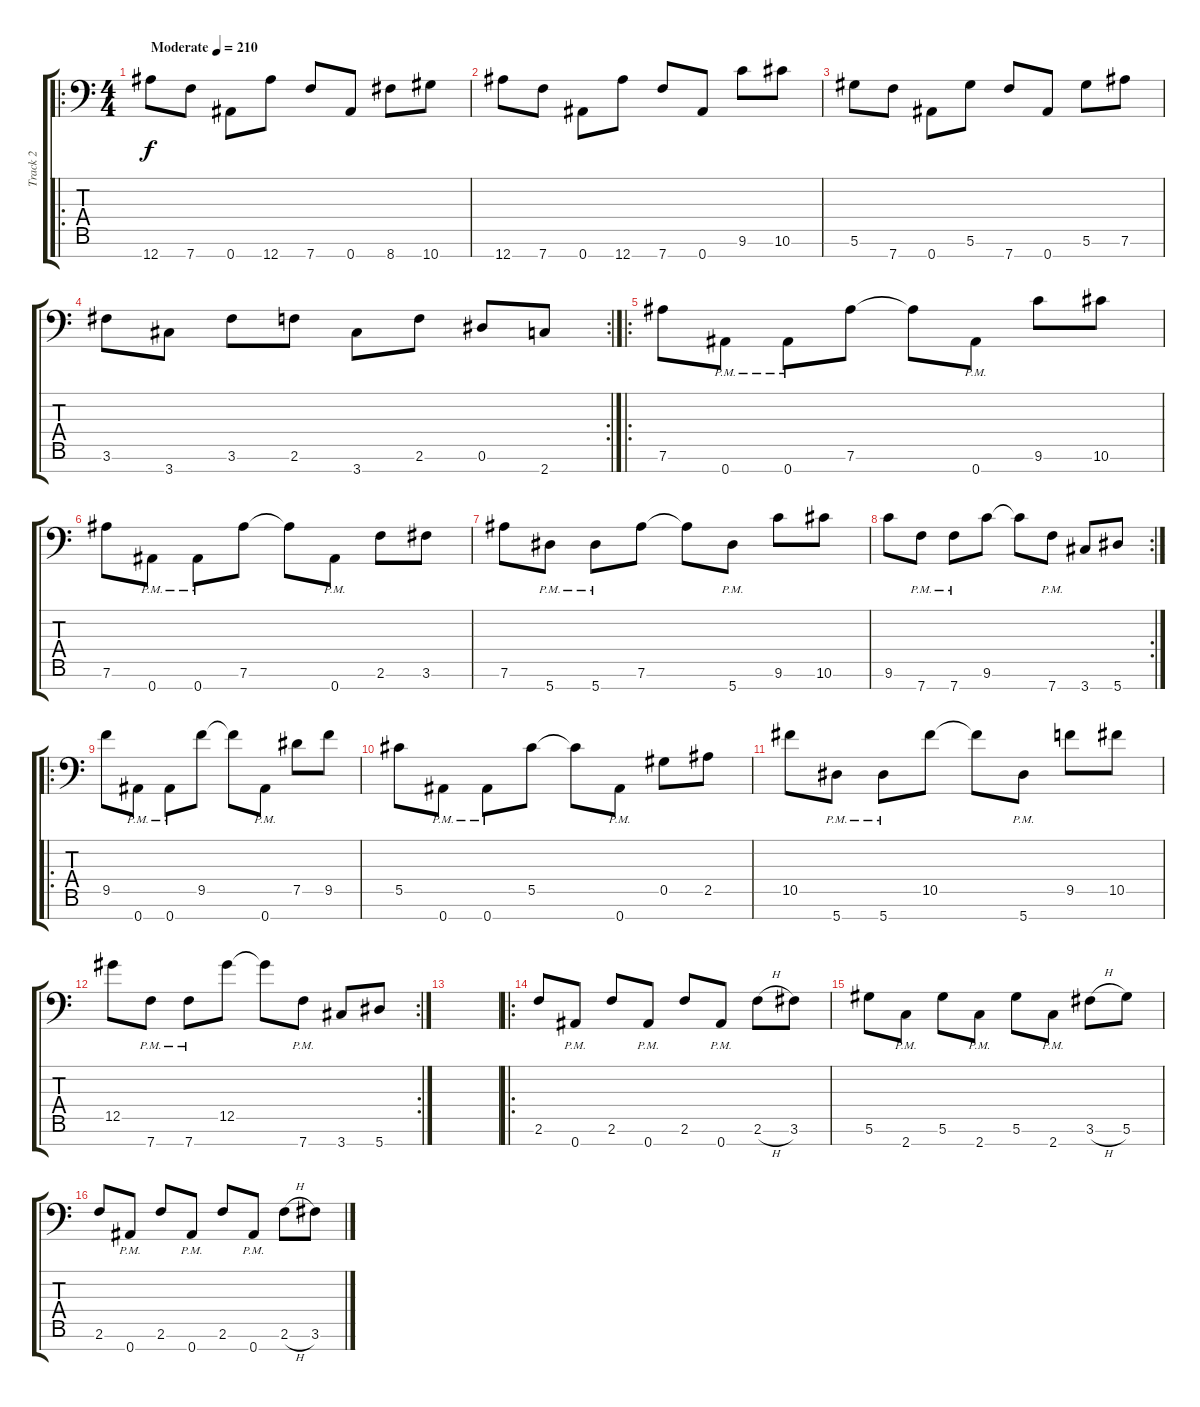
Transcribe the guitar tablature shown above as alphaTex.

\track ("Track 2" "Track 2") {instrument distortionguitar}
\staff {score tabs}
\tuning (Eb4 Bb3 Gb3 Db3 Ab2 Eb2 Bb1) {hide}
\ro
\ts (4 4)
\tempo (210 "Moderate")
\clef f4
\ks c
12.7.8{dy f instrument distortionguitar} 7.7.8 0.7.8 12.7.8 7.7.8 0.7.8 8.7.8 10.7.8 |
12.7.8 7.7.8 0.7.8 12.7.8 7.7.8 0.7.8 9.6.8 10.6.8 |
5.6.8 7.7.8 0.7.8 5.6.8 7.7.8 0.7.8 5.6.8 7.6.8 |
\rc 2
3.6.8 3.7.8 3.6.8 2.6.8 3.7.8 2.6.8 0.6.8 2.7.8 |
\ro
7.6.8 0.7{pm}.8 0.7{pm}.8 7.6.8 7.6{t}.8 0.7{pm}.8 9.6.8 10.6.8 |
7.6.8 0.7{pm}.8 0.7{pm}.8 7.6.8 7.6{t}.8 0.7{pm}.8 2.6.8 3.6.8 |
7.6.8 5.7{pm}.8 5.7{pm}.8 7.6.8 7.6{t}.8 5.7{pm}.8 9.6.8 10.6.8 |
\rc 2
9.6.8 7.7{pm}.8 7.7{pm}.8 9.6.8 9.6{t}.8 7.7{pm}.8 3.7.8 5.7.8 |
\ro
9.5.8 0.7{pm}.8 0.7{pm}.8 9.5.8 9.5{t}.8 0.7{pm}.8 7.5.8 9.5.8 |
5.5.8 0.7{pm}.8 0.7{pm}.8 5.5.8 5.5{t}.8 0.7{pm}.8 0.5.8 2.5.8 |
10.5.8 5.7{pm}.8 5.7{pm}.8 10.5.8 10.5{t}.8 5.7{pm}.8 9.5.8 10.5.8 |
\rc 2
12.5.8 7.7{pm}.8 7.7{pm}.8 12.5.8 12.5{t}.8 7.7{pm}.8 3.7.8 5.7.8 |
|
\ro
2.6.8 0.7{pm}.8 2.6.8 0.7{pm}.8 2.6.8 0.7{pm}.8 2.6{h}.8 3.6.8 |
5.6.8 2.7{pm}.8 5.6.8 2.7{pm}.8 5.6.8 2.7{pm}.8 3.6{h}.8 5.6.8 |
2.6.8 0.7{pm}.8 2.6.8 0.7{pm}.8 2.6.8 0.7{pm}.8 2.6{h}.8 3.6.8
